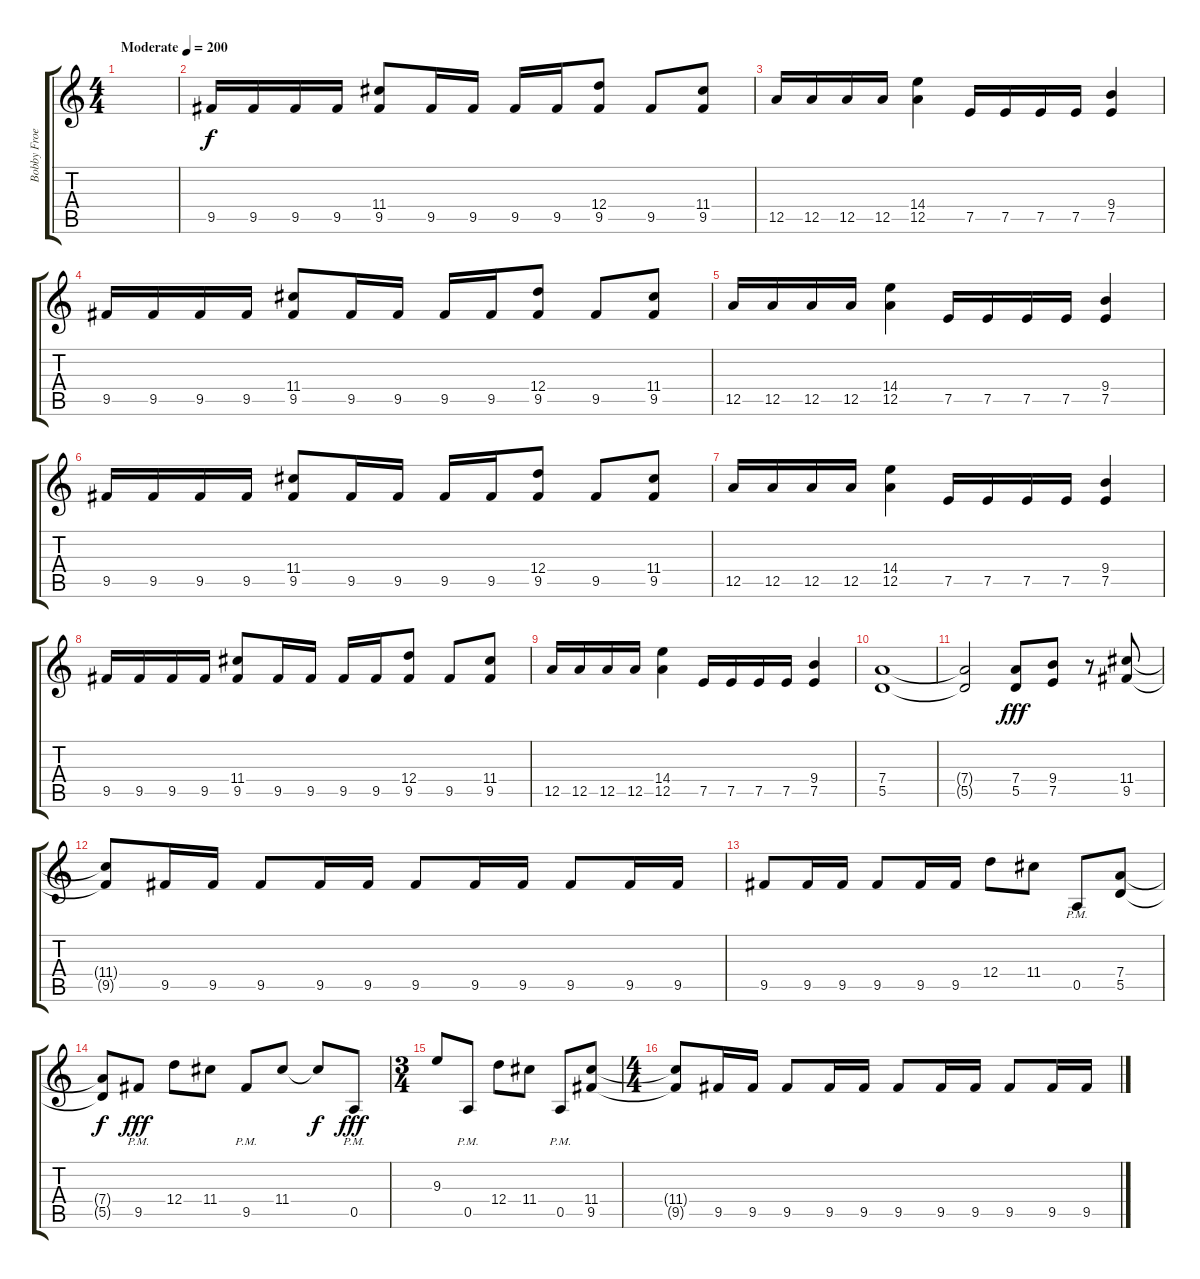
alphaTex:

\track ("Bobby Froese" "Bobby Froe") {instrument distortionguitar}
\staff {score tabs}
\tuning (E4 B3 G3 D3 A2 E2) {hide}
\ts (4 4)
\tempo (200 "Moderate")
\clef g2
\ks c
|
9.5.16 9.5.16 9.5.16 9.5.16 (11.4 9.5).8 9.5.16 9.5.16 9.5.16 9.5.16 (12.4 9.5).8 9.5.8 (11.4 9.5).8 |
12.5.16 12.5.16 12.5.16 12.5.16 (14.4 12.5).4 7.5.16 7.5.16 7.5.16 7.5.16 (9.4 7.5).4 |
9.5.16 9.5.16 9.5.16 9.5.16 (11.4 9.5).8 9.5.16 9.5.16 9.5.16 9.5.16 (12.4 9.5).8 9.5.8 (11.4 9.5).8 |
12.5.16 12.5.16 12.5.16 12.5.16 (14.4 12.5).4 7.5.16 7.5.16 7.5.16 7.5.16 (9.4 7.5).4 |
9.5.16 9.5.16 9.5.16 9.5.16 (11.4 9.5).8 9.5.16 9.5.16 9.5.16 9.5.16 (12.4 9.5).8 9.5.8 (11.4 9.5).8 |
12.5.16 12.5.16 12.5.16 12.5.16 (14.4 12.5).4 7.5.16 7.5.16 7.5.16 7.5.16 (9.4 7.5).4 |
9.5.16 9.5.16 9.5.16 9.5.16 (11.4 9.5).8 9.5.16 9.5.16 9.5.16 9.5.16 (12.4 9.5).8 9.5.8 (11.4 9.5).8 |
12.5.16 12.5.16 12.5.16 12.5.16 (14.4 12.5).4 7.5.16 7.5.16 7.5.16 7.5.16 (9.4 7.5).4 |
(7.4 5.5).1 |
(7.4{t} 5.5{t}).2{dy f} (7.4 5.5).8{dy fff} (9.4 7.5).8 r.8 (11.4 9.5).8 |
(11.4{t} 9.5{t}).8 9.5.16 9.5.16 9.5.8 9.5.16 9.5.16 9.5.8 9.5.16 9.5.16 9.5.8 9.5.16 9.5.16 |
9.5.8 9.5.16 9.5.16 9.5.8 9.5.16 9.5.16 12.4.8 11.4.8 0.5{pm}.8 (7.4 5.5).8 |
(7.4{t} 5.5{t}).8{dy f} 9.5{pm}.8{dy fff} 12.4.8 11.4.8 9.5{pm}.8 11.4.8 11.4{t}.8{dy f} 0.5{pm}.8{dy fff} |
\ts (3 4)
9.3.8 0.5{pm}.8 12.4.8 11.4.8 0.5{pm}.8 (11.4 9.5).8 |
\ts (4 4)
(11.4{t} 9.5{t}).8 9.5.16 9.5.16 9.5.8 9.5.16 9.5.16 9.5.8 9.5.16 9.5.16 9.5.8 9.5.16 9.5.16
